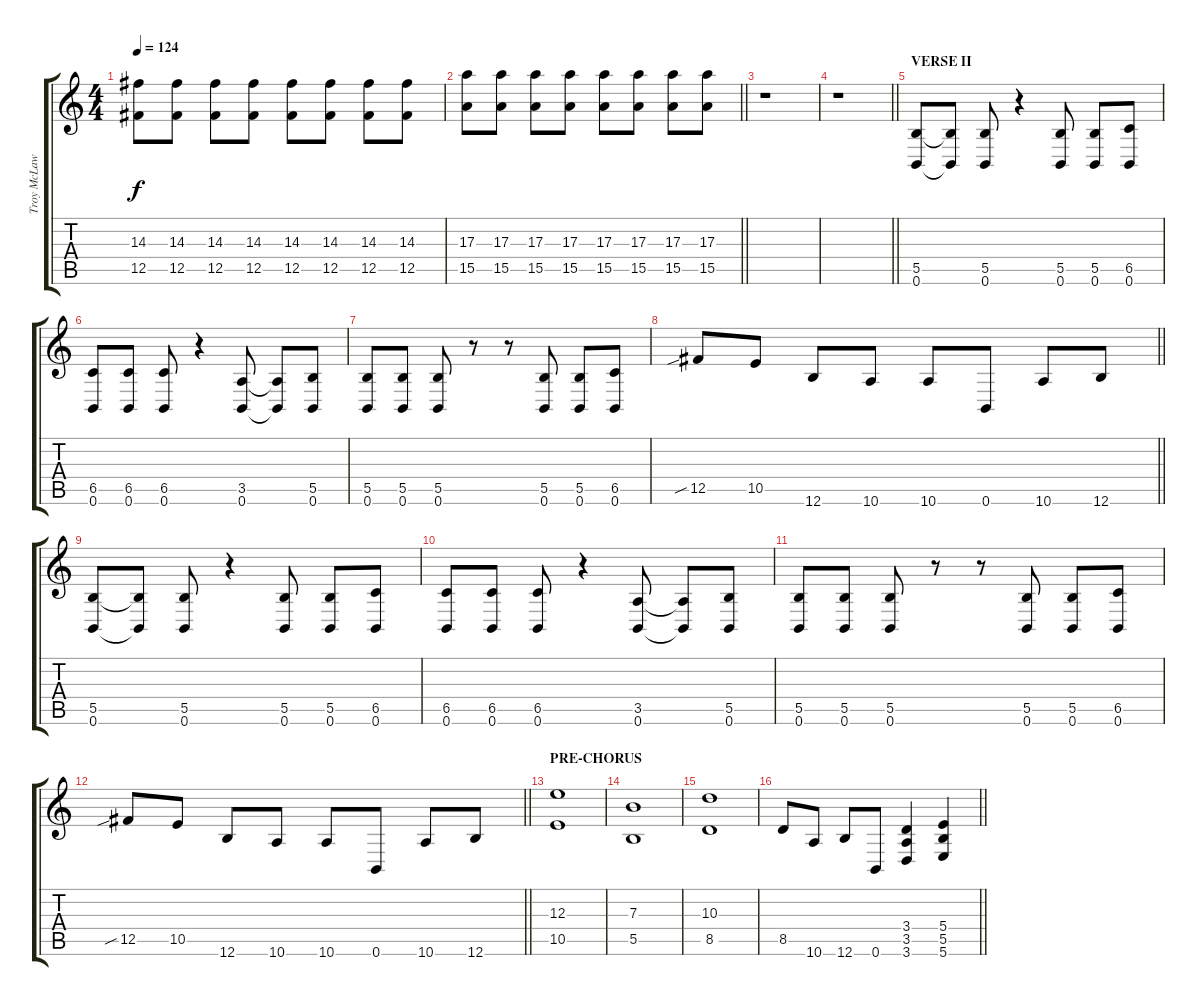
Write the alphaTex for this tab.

\track ("Troy McLawhorn - rhythm guitar" "Troy McLaw") {instrument distortionguitar}
\staff {score tabs}
\tuning (Db4 Ab3 E3 B2 Gb2 B1) {hide}
\ts (4 4)
\tempo 124
\clef g2
\ks c
(14.3 12.5).8{dy f} (14.3 12.5).8 (14.3 12.5).8 (14.3 12.5).8 (14.3 12.5).8 (14.3 12.5).8 (14.3 12.5).8 (14.3 12.5).8 |
\barLineRight lightlight
(17.3 15.5).8 (17.3 15.5).8 (17.3 15.5).8 (17.3 15.5).8 (17.3 15.5).8 (17.3 15.5).8 (17.3 15.5).8 (17.3 15.5).8 |
\section ("" "")
r.1 |
\barLineRight lightlight
r.1 |
\section ("" "VERSE II")
(5.5 0.6).8 (5.5{t} 0.6{t}).8 (5.5 0.6).8 r.4 (5.5 0.6).8 (5.5 0.6).8 (6.5 0.6).8 |
(6.5 0.6).8 (6.5 0.6).8 (6.5 0.6).8 r.4 (3.5 0.6).8 (3.5{t} 0.6{t}).8 (5.5 0.6).8 |
(5.5 0.6).8 (5.5 0.6).8 (5.5 0.6).8 r.8 r.8 (5.5 0.6).8 (5.5 0.6).8 (6.5 0.6).8 |
\barLineRight lightlight
12.5{sib}.8 10.5.8 12.6.8 10.6.8 10.6.8 0.6.8 10.6.8 12.6.8 |
(5.5 0.6).8 (5.5{t} 0.6{t}).8 (5.5 0.6).8 r.4 (5.5 0.6).8 (5.5 0.6).8 (6.5 0.6).8 |
(6.5 0.6).8 (6.5 0.6).8 (6.5 0.6).8 r.4 (3.5 0.6).8 (3.5{t} 0.6{t}).8 (5.5 0.6).8 |
(5.5 0.6).8 (5.5 0.6).8 (5.5 0.6).8 r.8 r.8 (5.5 0.6).8 (5.5 0.6).8 (6.5 0.6).8 |
\barLineRight lightlight
12.5{sib}.8 10.5.8 12.6.8 10.6.8 10.6.8 0.6.8 10.6.8 12.6.8 |
\section ("" "PRE-CHORUS")
(12.3 10.5).1 |
(7.3 5.5).1 |
(10.3 8.5).1 |
\barLineRight lightlight
8.5.8 10.6.8 12.6.8 0.6.8 (3.4 3.5 3.6).4 (5.4 5.5 5.6).4
